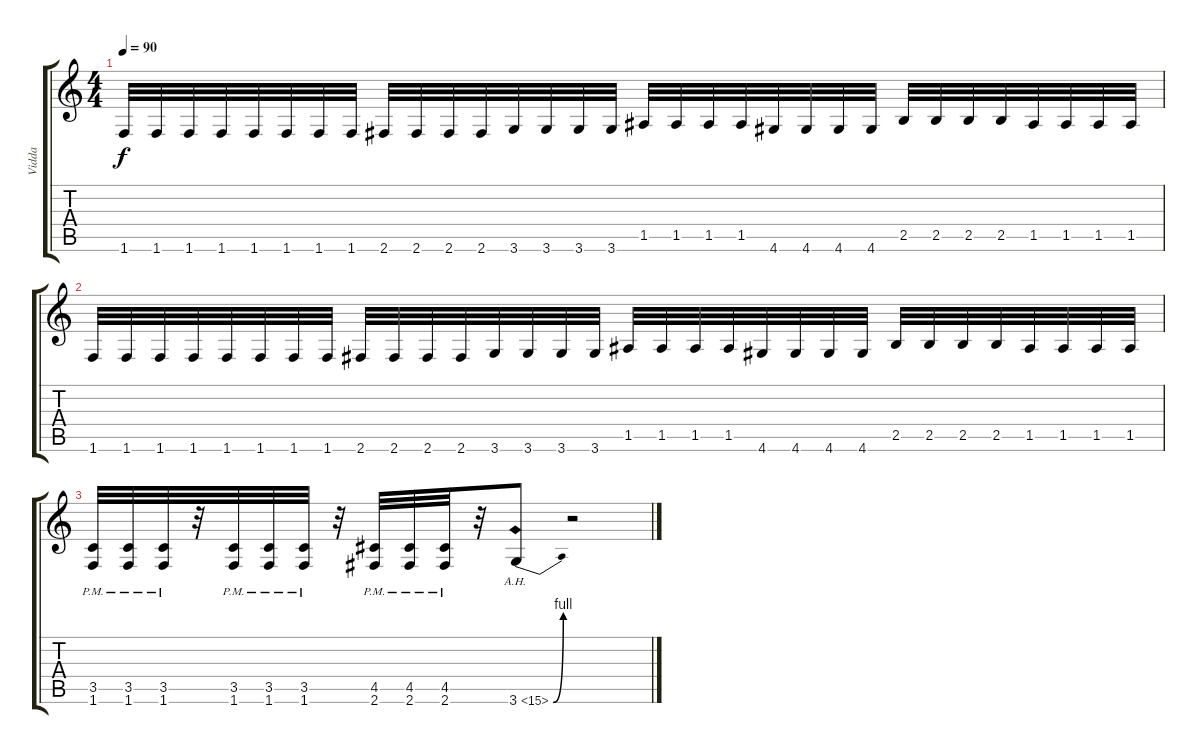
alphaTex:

\track ("Vidda" "Vidda") {instrument overdrivenguitar}
\staff {score tabs}
\tuning (E4 B3 G3 D3 A2 E2) {hide}
\ts (4 4)
\tempo 90
\clef g2
\ks c
1.6.32{dy f instrument overdrivenguitar} 1.6.32 1.6.32 1.6.32 1.6.32 1.6.32 1.6.32 1.6.32 2.6.32 2.6.32 2.6.32 2.6.32 3.6.32 3.6.32 3.6.32 3.6.32 1.5.32 1.5.32 1.5.32 1.5.32 4.6.32 4.6.32 4.6.32 4.6.32 2.5.32 2.5.32 2.5.32 2.5.32 1.5.32 1.5.32 1.5.32 1.5.32 |
1.6.32{instrument overdrivenguitar} 1.6.32 1.6.32 1.6.32 1.6.32 1.6.32 1.6.32 1.6.32 2.6.32 2.6.32 2.6.32 2.6.32 3.6.32 3.6.32 3.6.32 3.6.32 1.5.32 1.5.32 1.5.32 1.5.32 4.6.32 4.6.32 4.6.32 4.6.32 2.5.32 2.5.32 2.5.32 2.5.32 1.5.32 1.5.32 1.5.32 1.5.32 |
(3.5{pm} 1.6{pm}).32{instrument overdrivenguitar} (3.5{pm} 1.6{pm}).32 (3.5{pm} 1.6{pm}).32 r.32 (3.5{pm} 1.6{pm}).32 (3.5{pm} 1.6{pm}).32 (3.5{pm} 1.6{pm}).32 r.32 (4.5{pm} 2.6{pm}).32 (4.5{pm} 2.6{pm}).32 (4.5{pm} 2.6{pm}).32 r.32 3.6{be (bend 0 0 60 4) ah 12}.8 r.2
